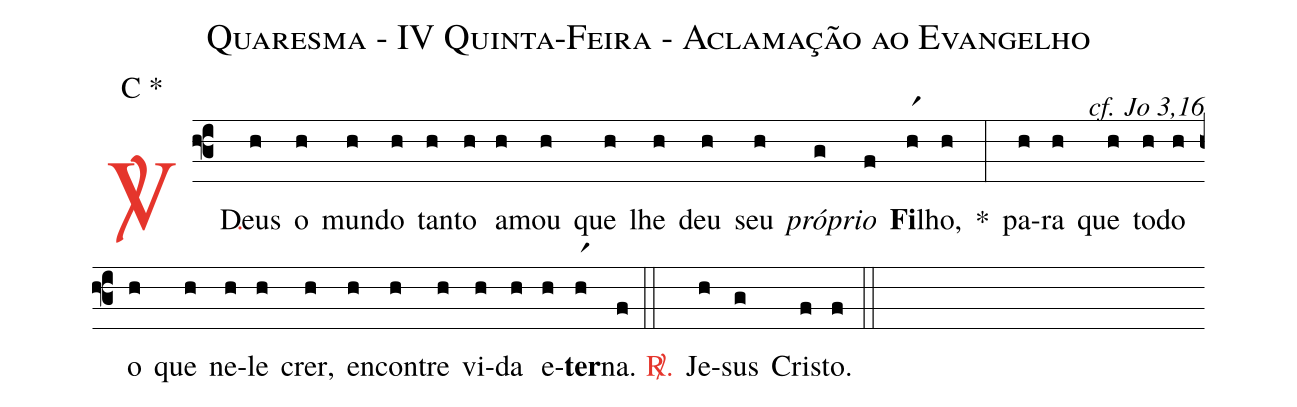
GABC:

name: Quaresma - IV Quinta-Feira - Aclamação ao Evangelho;
mode: C *;
commentary: cf. Jo 3,16;
%%
(f3)

<c><sp>V/</sp>.</c>() Deus(h) o(h) mun(h)do(h) tan(h)to(h) a(h)mou(h) que(h) lhe(h) deu(h) seu(h) <i>pró</i>(g)<i>prio</i>(f) <b>Fi</b>(hr1)lho,(h) *(:) pa(h)ra(h) que(h) to(h)do(h) o(h) que(h) ne(h)le(h) crer,(h) en(h)con(h)tre(h) vi(h)da(h) e(h)<b>ter</b>(hr1)na.(f)

(::)

<c><sp>R/</sp>.</c>() Je(h)sus(g) Cris(f)to.(f)

(::)
